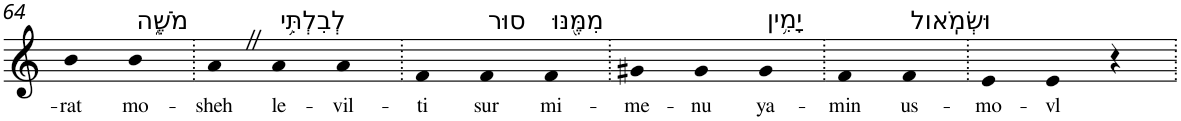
**kern	**text
*part1	*part1
*staff1	*staff1
*I"Piano	*
*I'Pno	*
!!LO:PB:g=z
*clefG2	*
*k[]	*
=64	=64
!	!LO:LY:b
4b	-rat
!LO:TX:a:t=מֹשֶׁ֑ה	!
!	!LO:LY:b
4b	mo-
=65.	=65.
!	!LO:LY:b
4aZ	-sheh
!LO:TX:a:t=לְבִלְתִּ֥י	!
!	!LO:LY:b
4a	le-
!	!LO:LY:b
4a	-vil-
=66.	=66.
!	!LO:LY:b
4f	-ti
!LO:TX:a:t=סוּר	!
!	!LO:LY:b
4f	sur
!LO:TX:a:t=מִמֶּ֖נּוּ	!
!	!LO:LY:b
4f	mi-
=67.	=67.
!	!LO:LY:b
4g#X	-me-
!	!LO:LY:b
4g#	-nu
!LO:TX:a:t=יָמִ֥ין	!
!	!LO:LY:b
4g#	ya-
=68.	=68.
!	!LO:LY:b
4f	-min
!LO:TX:a:t=וּשְׂמֹֽאול	!
!	!LO:LY:b
4f	us-
=69.	=69.
!	!LO:LY:b
4e	-mo-
!	!LO:LY:b
4e	-vl
4r	.
=.	=.
*-	*-
